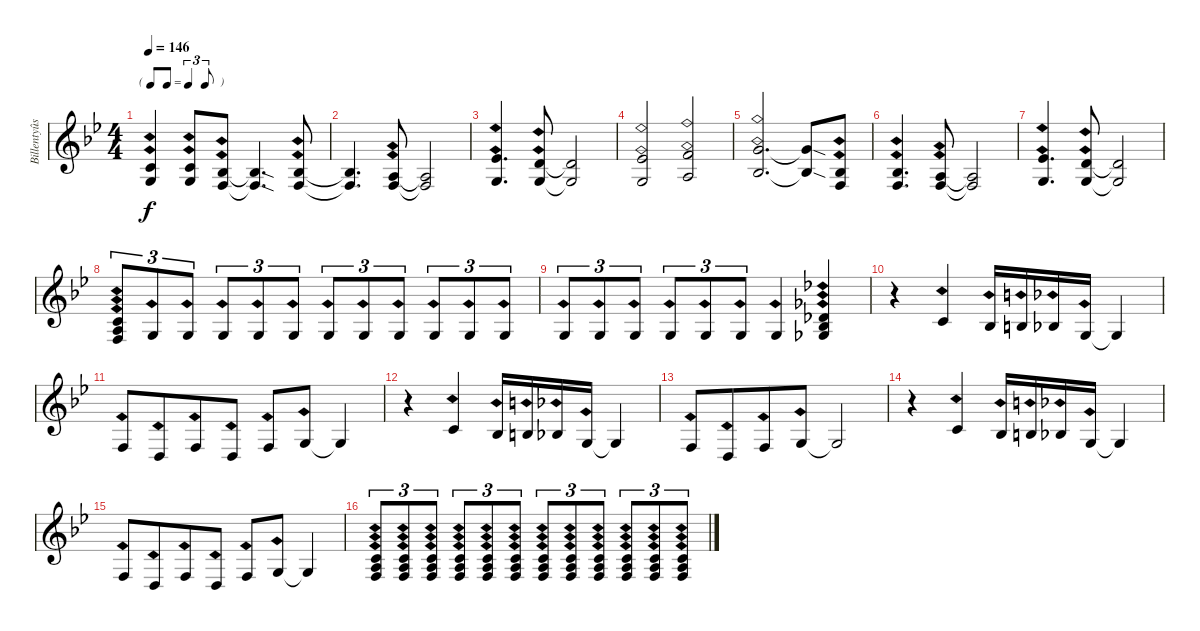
\track ("Billentyûs (David Stone)" "Billentyûs") {instrument rockorgan}
\staff {score}
\tuning (E4 B3 G3 D3 A2 E2) {hide}
\ts (4 4)
\tf triplet8th
\tempo 146
\clef g2
\ks bb
(1.2{ph 12} 0.3{ph 12}).4{dy f} (1.2{ph 12} 0.3{ph 12}).8 (3.3{ph 12} 3.4{ph 12}).8 (3.3{sod t} 3.4{sod t}).4{d} (3.3{ph 12} 3.4{ph 12}).8 |
(3.3{t} 3.4{t}).4{d} (2.3{ph 12} 3.4{ph 12}).8 (2.3{t} 3.4{t}).2 |
(4.2{ph 12} 0.3{ph 12}).4{d} (3.2{ph 12} 0.3{ph 12}).8 (3.2{t} 0.3{t}).2 |
(4.2{ph 12} 0.3{ph 12}).2 (1.1{ph 12} 2.3{ph 12}).2 |
(3.1{ph 12} 3.3{ph 12}).2{d} (3.1{sod t} 3.3{sod t}).8 (3.3{ph 12} 3.4{ph 12}).8 |
(3.3{ph 12} 3.4{ph 12}).4{d} (2.3{ph 12} 3.4{ph 12}).8 (2.3{t} 3.4{t}).2 |
(4.2{ph 12} 0.3{ph 12}).4{d} (3.2{ph 12} 0.3{ph 12}).8 (3.2{t} 0.3{t}).2 |
(1.2{ph 12} 2.3{ph 12} 3.4{ph 12}).8{tu (3 2)} 0.3{ph 12}.8{tu (3 2)} 0.3{ph 12}.8{tu (3 2)} 0.3{ph 12}.8{tu (3 2)} 0.3{ph 12}.8{tu (3 2)} 0.3{ph 12}.8{tu (3 2)} 0.3{ph 12}.8{tu (3 2)} 0.3{ph 12}.8{tu (3 2)} 0.3{ph 12}.8{tu (3 2)} 0.3{ph 12}.8{tu (3 2)} 0.3{ph 12}.8{tu (3 2)} 0.3{ph 12}.8{tu (3 2)} |
0.3{ph 12}.8{tu (3 2)} 0.3{ph 12}.8{tu (3 2)} 0.3{ph 12}.8{tu (3 2)} 0.3{ph 12}.8{tu (3 2)} 0.3{ph 12}.8{tu (3 2)} 0.3{ph 12}.8{tu (3 2)} 0.3{ph 12}.4 (2.2{ph 12} 3.3{ph 12} 4.4{ph 12}).4 |
r.4 1.2{ph 12}.4 3.3{ph 12}.16 4.3{ph 12}.16 3.3{ph 12}.16 0.3{ph 12}.16 0.3{t}.4 |
3.4{ph 12}.8 0.4{ph 12}.8{beam merge} 3.4{ph 12}.8 0.4{ph 12}.8 3.4{ph 12}.8 0.3{ph 12}.8 0.3{t}.4 |
r.4 1.2{ph 12}.4 3.3{ph 12}.16 4.3{ph 12}.16 3.3{ph 12}.16 0.3{ph 12}.16 0.3{t}.4 |
3.4{ph 12}.8 0.4{ph 12}.8{beam merge} 3.4{ph 12}.8 0.3{ph 12}.8 0.3{t}.2 |
r.4 1.2{ph 12}.4 3.3{ph 12}.16 4.3{ph 12}.16 3.3{ph 12}.16 0.3{ph 12}.16 0.3{t}.4 |
3.4{ph 12}.8 0.4{ph 12}.8{beam merge} 3.4{ph 12}.8 0.4{ph 12}.8 3.4{ph 12}.8 0.3{ph 12}.8 0.3{t}.4 |
(1.2{ph 12} 2.3{ph 12} 3.4{ph 12}).8{tu (3 2)} (1.2{ph 12} 2.3{ph 12} 3.4{ph 12}).8{tu (3 2)} (1.2{ph 12} 2.3{ph 12} 3.4{ph 12}).8{tu (3 2)} (1.2{ph 12} 2.3{ph 12} 3.4{ph 12}).8{tu (3 2)} (1.2{ph 12} 2.3{ph 12} 3.4{ph 12}).8{tu (3 2)} (1.2{ph 12} 2.3{ph 12} 3.4{ph 12}).8{tu (3 2)} (1.2{ph 12} 2.3{ph 12} 3.4{ph 12}).8{tu (3 2)} (1.2{ph 12} 2.3{ph 12} 3.4{ph 12}).8{tu (3 2)} (1.2{ph 12} 2.3{ph 12} 3.4{ph 12}).8{tu (3 2)} (1.2{ph 12} 2.3{ph 12} 3.4{ph 12}).8{tu (3 2)} (1.2{ph 12} 2.3{ph 12} 3.4{ph 12}).8{tu (3 2)} (1.2{ph 12} 2.3{ph 12} 3.4{ph 12}).8{tu (3 2)}
